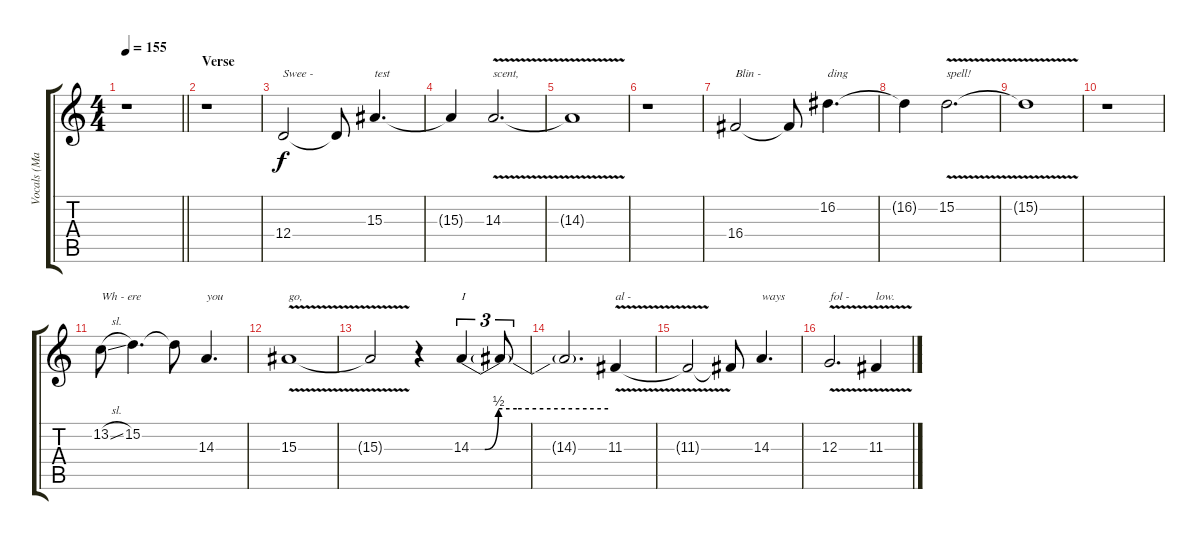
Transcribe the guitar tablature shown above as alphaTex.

\track ("Vocals (Marcela)" "Vocals (Ma") {instrument lead6voice}
\staff {score tabs}
\tuning (E4 B3 G3 D3 A2 E2) {hide}
\ts (4 4)
\tempo 155
\clef g2
\barLineRight lightlight
\ks c
r.1{dy f} |
\section ("" "Verse")
r.1 |
12.4.2{txt "Swee -"} 12.4{t}.8 15.3.4{d txt "test"} |
15.3{t}.4 14.3{v}.2{d txt "scent,"} |
14.3{t}.1 |
r.1 |
16.4.2{txt "Blin -"} 16.4{t}.8 16.2.4{d txt "ding"} |
16.2{t}.4 15.2{v}.2{d txt "spell!"} |
15.2{t}.1 |
r.1 |
13.2{sl}.8{txt "Wh - ere"} 15.2.4{d} 15.2{t}.8 14.3.4{d txt "you"} |
15.3{v}.1{txt "go,"} |
15.3{t}.2 r.4 14.3{be (custom 0 0 6 0 12 2 20 2 60 2)}.4{tu (3 2) txt "I"} 14.3{t}.8{tu (3 2)} |
14.3{t}.2{d} 11.3{v}.4{txt "al -"} |
11.3{t}.2 11.3{t}.8 14.3.4{d txt "ways"} |
12.3{v}.2{d txt "fol -"} 11.3{v}.4{txt "low."}
